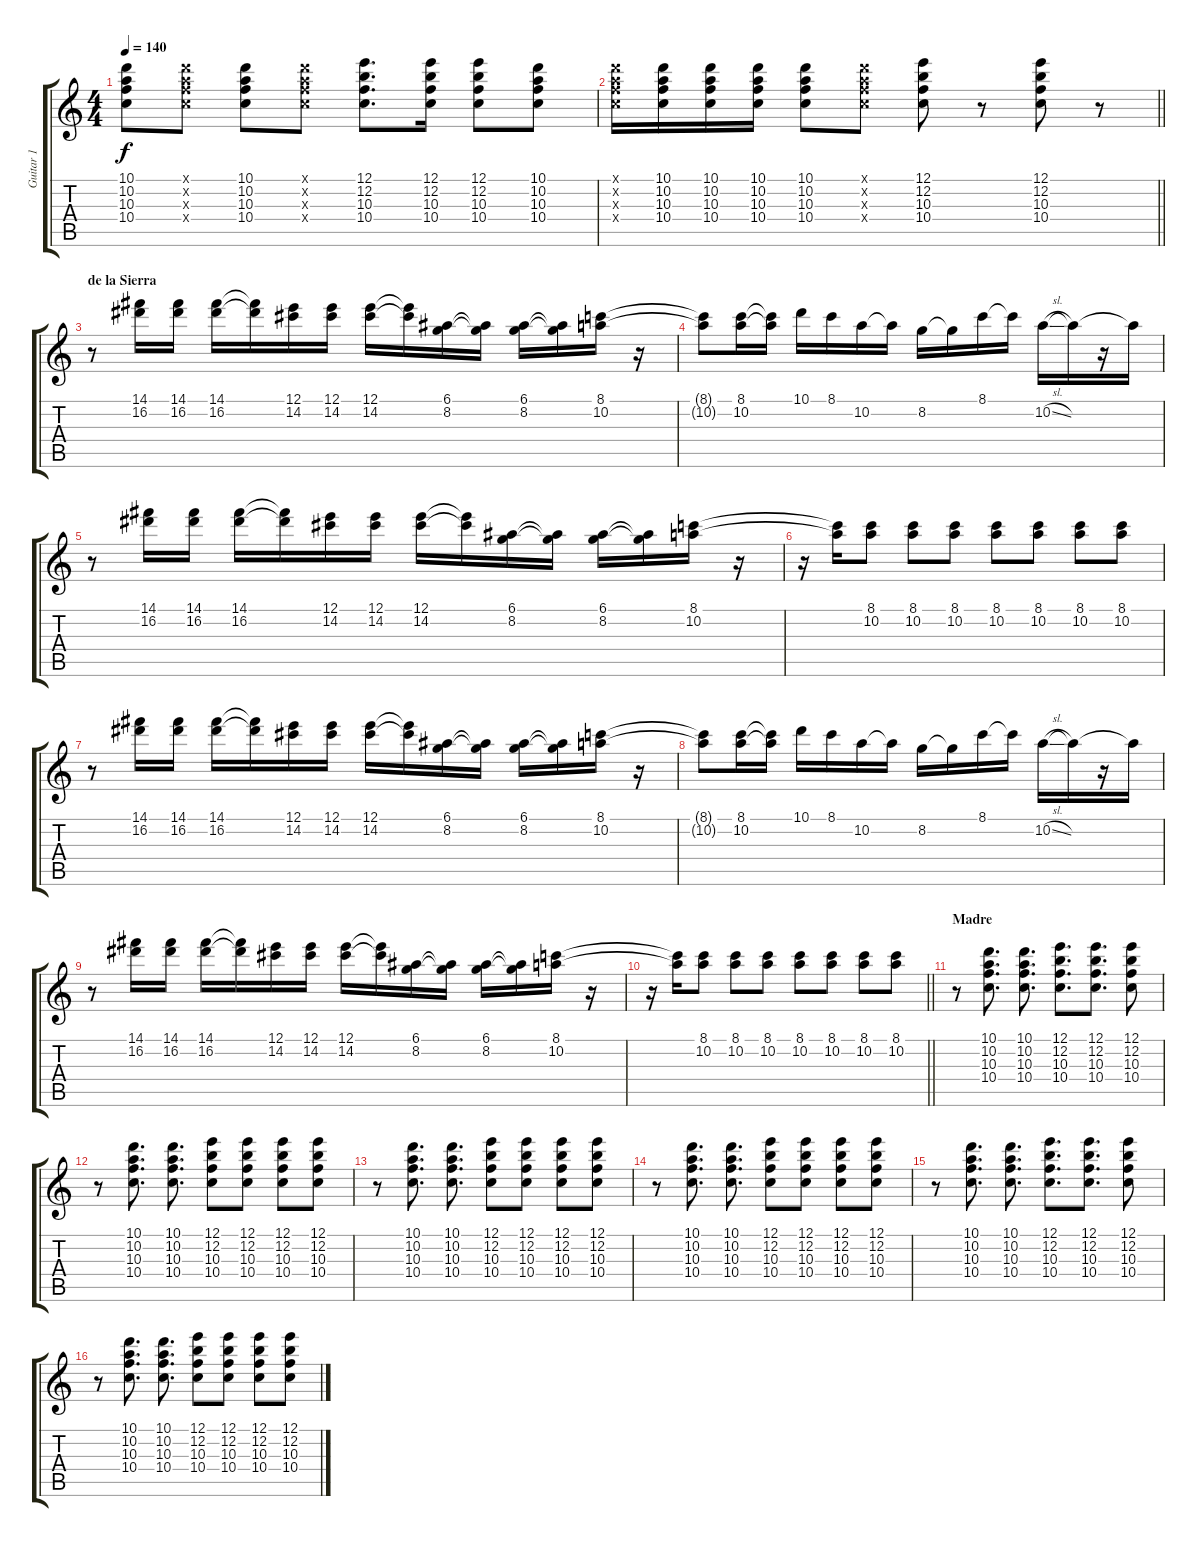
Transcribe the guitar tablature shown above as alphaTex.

\track ("Guitar 1" "Guitar 1") {instrument electricguitarjazz}
\staff {score tabs}
\tuning (E4 B3 G3 D3 A2 E2) {hide}
\ts (4 4)
\tempo 140
\clef g2
\ks c
(10.1 10.2 10.3 10.4).8{dy f} (10.1{x} 10.2{x} 10.3{x} 10.4{x}).8 (10.1 10.2 10.3 10.4).8 (10.1{x} 10.2{x} 10.3{x} 10.4{x}).8 (12.1 12.2 10.3 10.4).8{d} (12.1 12.2 10.3 10.4).16 (12.1 12.2 10.3 10.4).8 (10.1 10.2 10.3 10.4).8 |
\barLineRight lightlight
(10.1{x} 10.2{x} 10.3{x} 10.4{x}).16 (10.1 10.2 10.3 10.4).16 (10.1 10.2 10.3 10.4).16 (10.1 10.2 10.3 10.4).16 (10.1 10.2 10.3 10.4).8 (10.1{x} 10.2{x} 10.3{x} 10.4{x}).8 (12.1 12.2 10.3 10.4).8 r.8 (12.1 12.2 10.3 10.4).8 r.8 |
\section ("" "de la Sierra")
r.8 (14.1 16.2).16 (14.1 16.2).16 (14.1 16.2).16 (14.1{t} 16.2{t}).16 (12.1 14.2).16 (12.1 14.2).16 (12.1 14.2).16 (12.1{t} 14.2{t}).16 (6.1 8.2).16 (6.1{t} 8.2{t}).16 (6.1 8.2).16 (6.1{t} 8.2{t}).16 (8.1 10.2).16 r.16 |
(8.1{t} 10.2{t}).8 (8.1 10.2).16 (8.1{t} 10.2{t}).16 10.1.16 8.1.16 10.2.16 10.2{t}.16 8.2.16 8.2{t}.16 8.1.16 8.1{t}.16 10.2{sl}.16 10.2{t}.16 r.16 10.2{t}.16 |
r.8 (14.1 16.2).16 (14.1 16.2).16 (14.1 16.2).16 (14.1{t} 16.2{t}).16 (12.1 14.2).16 (12.1 14.2).16 (12.1 14.2).16 (12.1{t} 14.2{t}).16 (6.1 8.2).16 (6.1{t} 8.2{t}).16 (6.1 8.2).16 (6.1{t} 8.2{t}).16 (8.1 10.2).16 r.16 |
r.16 (8.1{t} 10.2{t}).16 (8.1 10.2).8 (8.1 10.2).8 (8.1 10.2).8 (8.1 10.2).8 (8.1 10.2).8 (8.1 10.2).8 (8.1 10.2).8 |
r.8 (14.1 16.2).16 (14.1 16.2).16 (14.1 16.2).16 (14.1{t} 16.2{t}).16 (12.1 14.2).16 (12.1 14.2).16 (12.1 14.2).16 (12.1{t} 14.2{t}).16 (6.1 8.2).16 (6.1{t} 8.2{t}).16 (6.1 8.2).16 (6.1{t} 8.2{t}).16 (8.1 10.2).16 r.16 |
(8.1{t} 10.2{t}).8 (8.1 10.2).16 (8.1{t} 10.2{t}).16 10.1.16 8.1.16 10.2.16 10.2{t}.16 8.2.16 8.2{t}.16 8.1.16 8.1{t}.16 10.2{sl}.16 10.2{t}.16 r.16 10.2{t}.16 |
r.8 (14.1 16.2).16 (14.1 16.2).16 (14.1 16.2).16 (14.1{t} 16.2{t}).16 (12.1 14.2).16 (12.1 14.2).16 (12.1 14.2).16 (12.1{t} 14.2{t}).16 (6.1 8.2).16 (6.1{t} 8.2{t}).16 (6.1 8.2).16 (6.1{t} 8.2{t}).16 (8.1 10.2).16 r.16 |
\barLineRight lightlight
r.16 (8.1{t} 10.2{t}).16 (8.1 10.2).8 (8.1 10.2).8 (8.1 10.2).8 (8.1 10.2).8 (8.1 10.2).8 (8.1 10.2).8 (8.1 10.2).8 |
\section ("" "Madre")
r.8 (10.1 10.2 10.3 10.4).8{d} (10.1 10.2 10.3 10.4).8{d} (12.1 12.2 10.3 10.4).8{d} (12.1 12.2 10.3 10.4).8{d} (12.1 12.2 10.3 10.4).8 |
r.8 (10.1 10.2 10.3 10.4).8{d} (10.1 10.2 10.3 10.4).8{d} (12.1 12.2 10.3 10.4).8 (12.1 12.2 10.3 10.4).8 (12.1 12.2 10.3 10.4).8 (12.1 12.2 10.3 10.4).8 |
r.8 (10.1 10.2 10.3 10.4).8{d} (10.1 10.2 10.3 10.4).8{d} (12.1 12.2 10.3 10.4).8 (12.1 12.2 10.3 10.4).8 (12.1 12.2 10.3 10.4).8 (12.1 12.2 10.3 10.4).8 |
r.8 (10.1 10.2 10.3 10.4).8{d} (10.1 10.2 10.3 10.4).8{d} (12.1 12.2 10.3 10.4).8 (12.1 12.2 10.3 10.4).8 (12.1 12.2 10.3 10.4).8 (12.1 12.2 10.3 10.4).8 |
r.8 (10.1 10.2 10.3 10.4).8{d} (10.1 10.2 10.3 10.4).8{d} (12.1 12.2 10.3 10.4).8{d} (12.1 12.2 10.3 10.4).8{d} (12.1 12.2 10.3 10.4).8 |
r.8 (10.1 10.2 10.3 10.4).8{d} (10.1 10.2 10.3 10.4).8{d} (12.1 12.2 10.3 10.4).8 (12.1 12.2 10.3 10.4).8 (12.1 12.2 10.3 10.4).8 (12.1 12.2 10.3 10.4).8
